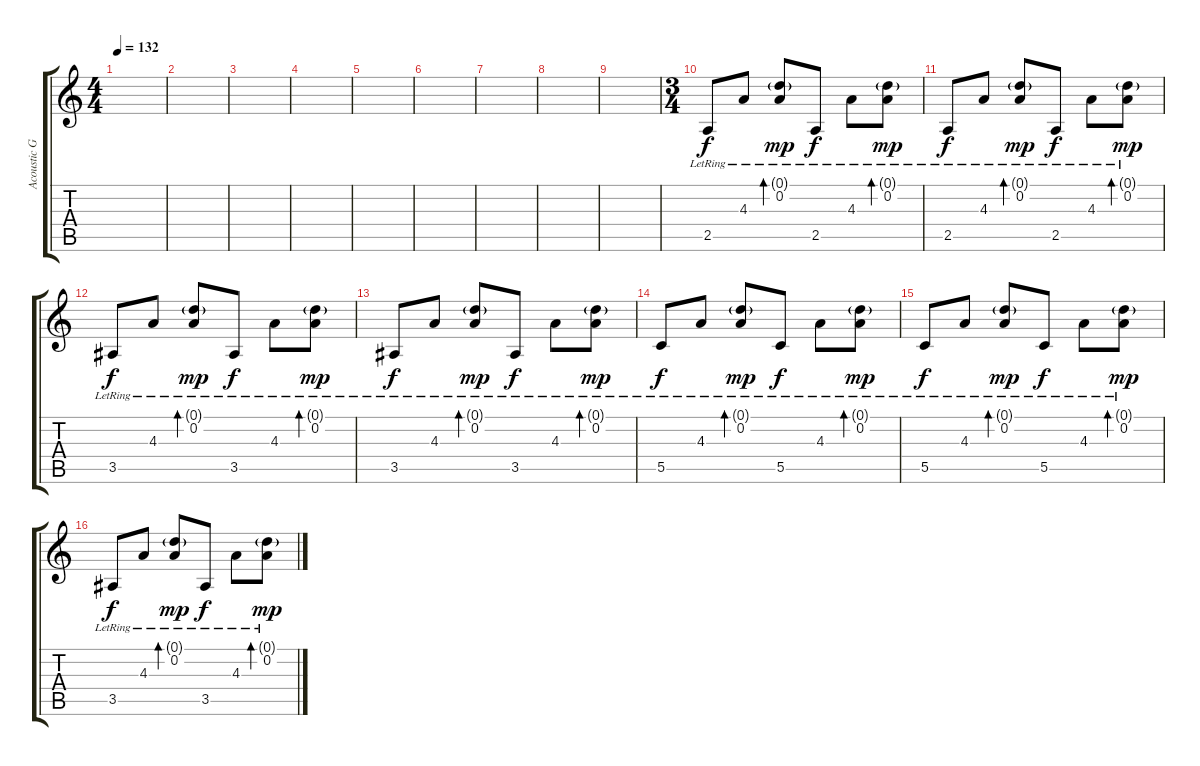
\track ("Acoustic Guitar" "Acoustic G") {instrument acousticguitarsteel}
\staff {score tabs}
\tuning (D4 A3 F3 C3 G2 D2) {hide}
\ts (4 4)
\tempo 132
\clef g2
\ks c
|
|
|
|
|
|
|
|
|
\ts (3 4)
2.5{lr}.8 4.3{lr}.8 (0.1{g lr} 0.2{lr}).8{bd 120 dy mp} 2.5{lr}.8{dy f} 4.3{lr}.8 (0.1{g lr} 0.2{lr}).8{bd 120 dy mp} |
2.5{lr}.8{dy f} 4.3{lr}.8 (0.1{g lr} 0.2{lr}).8{bd 120 dy mp} 2.5{lr}.8{dy f} 4.3{lr}.8 (0.1{g lr} 0.2{lr}).8{bd 120 dy mp} |
3.5{lr}.8{dy f} 4.3{lr}.8 (0.1{g lr} 0.2{lr}).8{bd 120 dy mp} 3.5{lr}.8{dy f} 4.3{lr}.8 (0.1{g lr} 0.2{lr}).8{bd 120 dy mp} |
3.5{lr}.8{dy f} 4.3{lr}.8 (0.1{g lr} 0.2{lr}).8{bd 120 dy mp} 3.5{lr}.8{dy f} 4.3{lr}.8 (0.1{g lr} 0.2{lr}).8{bd 120 dy mp} |
5.5{lr}.8{dy f} 4.3{lr}.8 (0.1{g lr} 0.2{lr}).8{bd 120 dy mp} 5.5{lr}.8{dy f} 4.3{lr}.8 (0.1{g lr} 0.2{lr}).8{bd 120 dy mp} |
5.5{lr}.8{dy f} 4.3{lr}.8 (0.1{g lr} 0.2{lr}).8{bd 120 dy mp} 5.5{lr}.8{dy f} 4.3{lr}.8 (0.1{g lr} 0.2{lr}).8{bd 120 dy mp} |
3.5{lr}.8{dy f} 4.3{lr}.8 (0.1{g lr} 0.2{lr}).8{bd 120 dy mp} 3.5{lr}.8{dy f} 4.3{lr}.8 (0.1{g lr} 0.2{lr}).8{bd 120 dy mp}
